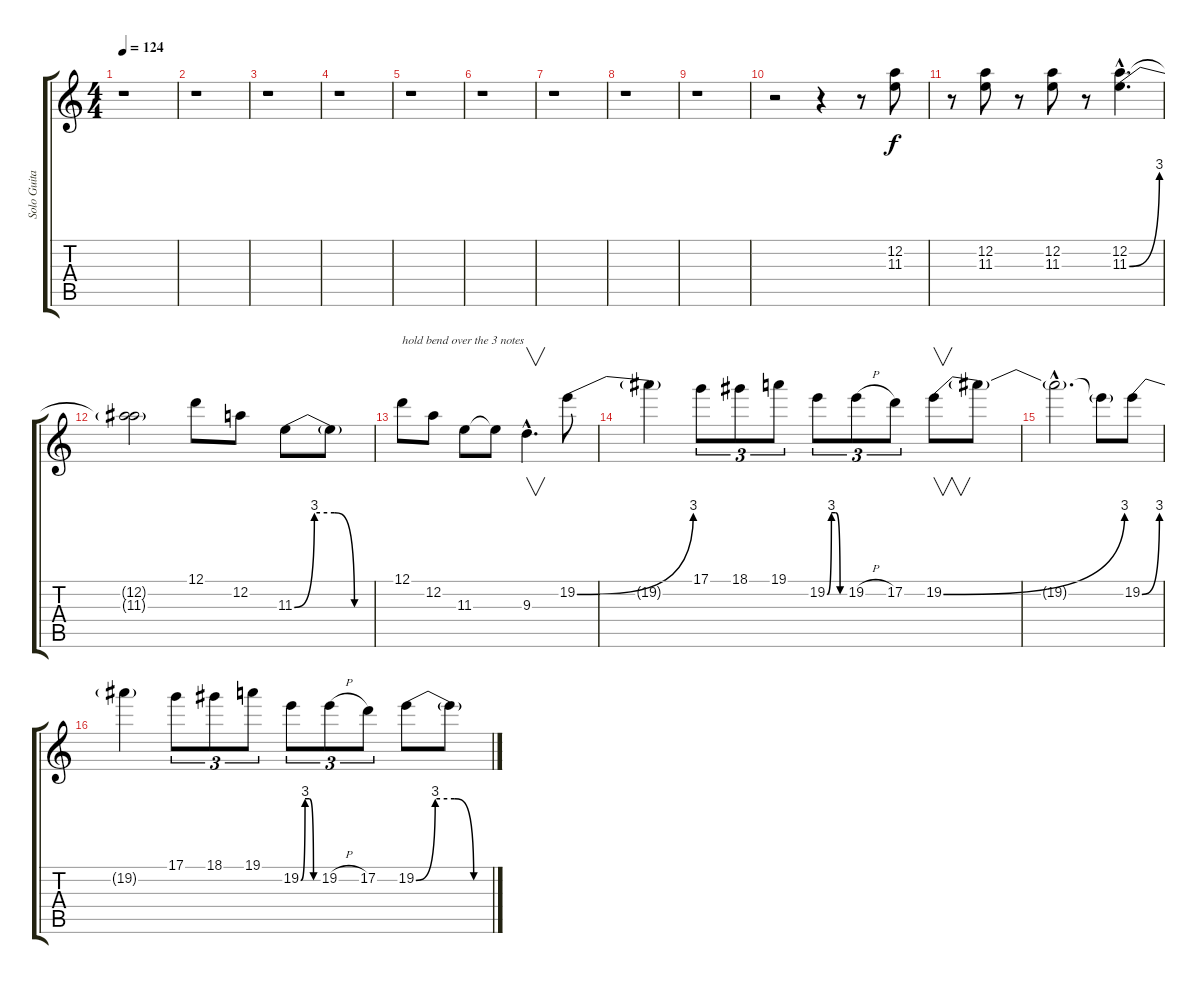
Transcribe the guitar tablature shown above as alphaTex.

\track ("Solo Guitar" "Solo Guita") {instrument distortionguitar}
\staff {score tabs}
\tuning (D4 A3 F3 C3 G2 D2) {hide}
\ts (4 4)
\tempo 124
\clef g2
\ks c
r.1{dy f} |
r.1 |
r.1 |
r.1 |
r.1 |
r.1 |
r.1 |
r.1 |
r.1 |
r.2 r.4 r.8 (12.2 11.3).8 |
r.8 (12.2 11.3).8 r.8 (12.2 11.3).8 r.8 (12.2{hac} 11.3{be (bend 0 0 60 12) hac}).4{d} |
(12.2{t} 11.3{t}).2 12.1.8 12.2.8 11.3{be (custom 0 0 15 12 30 12 45 0 60 0)}.8 11.3{t}.8 |
12.1.8{txt "hold bend over the 3 notes"} 12.2.8 11.3.8 11.3{t}.8 9.3{hac}.4{v d} 19.2{be (bend 0 0 60 12)}.8 |
19.2{t}.4 17.1.8{tu (3 2)} 18.1.8{tu (3 2)} 19.1.8{tu (3 2)} 19.2{be (custom 0 0 15 12 30 12 45 0 60 0)}.8{tu (3 2)} 19.2{h}.8{tu (3 2)} 17.2.8{tu (3 2)} 19.2{be (bend 0 0 60 12)}.8{v} 19.2{t}.8 |
19.2{hac t}.2{d} 19.2{t}.8 19.2{be (bend 0 0 60 12)}.8 |
19.2{t}.4 17.1.8{tu (3 2)} 18.1.8{tu (3 2)} 19.1.8{tu (3 2)} 19.2{be (custom 0 0 15 12 30 12 45 0 60 0)}.8{tu (3 2)} 19.2{h}.8{tu (3 2)} 17.2.8{tu (3 2)} 19.2{be (custom 0 0 15 12 30 12 45 0 60 0)}.8 19.2{t}.8
